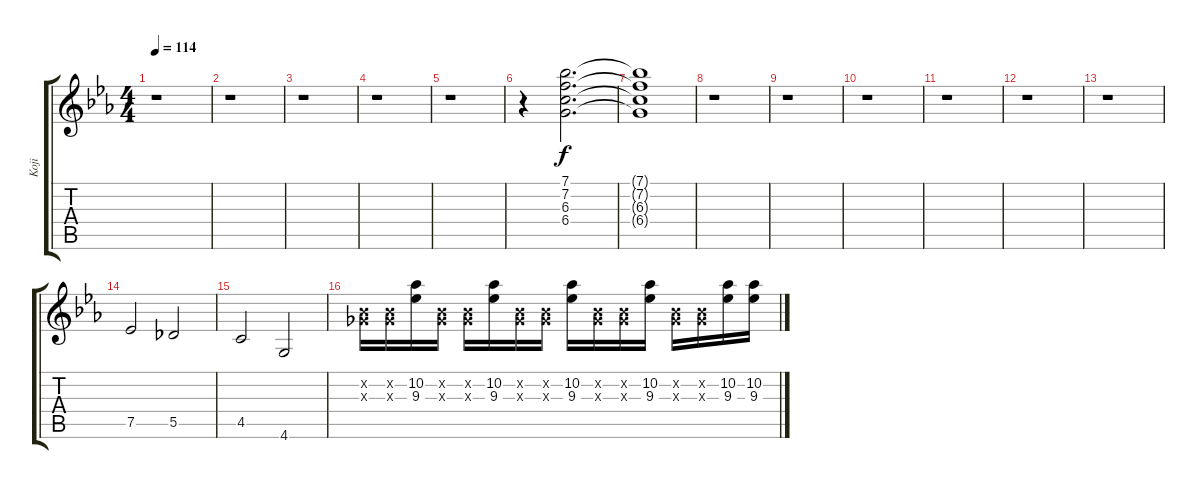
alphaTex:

\track ("Koji" "Koji") {instrument electricguitarclean}
\staff {score tabs}
\tuning (Eb4 Bb3 Gb3 Db3 Ab2 Eb2) {hide}
\ts (4 4)
\tempo 114
\clef g2
\ks eb
r.1{dy f} |
r.1 |
r.1 |
r.1 |
r.1 |
r.4 (7.1 7.2 6.3 6.4).2{d} |
(7.1{t} 7.2{t} 6.3{t} 6.4{t}).1 |
r.1 |
r.1 |
r.1 |
r.1 |
r.1 |
r.1 |
7.5.2{instrument distortionguitar} 5.5.2 |
4.5.2 4.6.2 |
(0.2{x} 0.3{x}).16 (0.2{x} 0.3{x}).16 (10.2 9.3).16 (0.2{x} 0.3{x}).16 (0.2{x} 0.3{x}).16 (10.2 9.3).16 (0.2{x} 0.3{x}).16 (0.2{x} 0.3{x}).16 (10.2 9.3).16 (0.2{x} 0.3{x}).16 (0.2{x} 0.3{x}).16 (10.2 9.3).16 (0.2{x} 0.3{x}).16 (0.2{x} 0.3{x}).16 (10.2 9.3).16 (10.2 9.3).16
